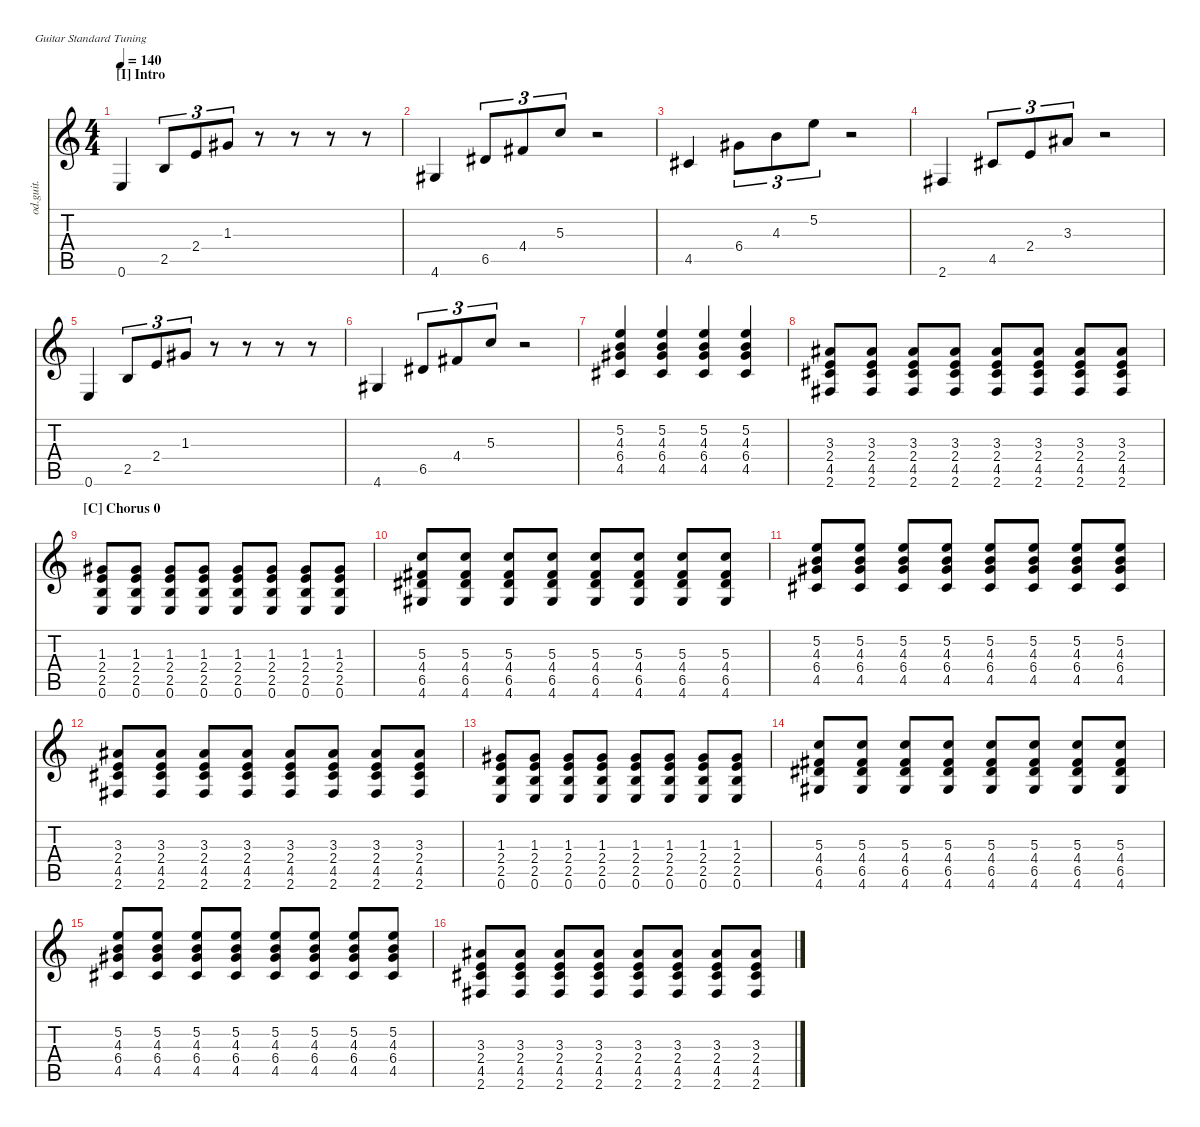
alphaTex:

\defaultSystemsLayout 4
\hideDynamics
\bracketExtendMode nobrackets
\otherSystemsTrackNameOrientation horizontal
\track ("Ритм" "od.guit.") {instrument overdrivenguitar}
\staff {score tabs}
\tuning (E4 B3 G3 D3 A2 E2)
\ts (4 4)
\section ("I" "Intro")
\tempo 140
\clef g2
\ks c
0.6.4{dy mf instrument overdrivenguitar beam Up} 2.5.8{tu (3 2) beam Up} 2.4.8{tu (3 2) beam Up} 1.3{acc #}.8{tu (3 2) beam Up} r.8{beam Up} r.8{beam Up} r.8{beam Up} r.8{beam Up} |
4.6{acc #}.4{beam Up} 6.5{acc #}.8{tu (3 2) beam Up} 4.4{acc #}.8{tu (3 2) beam Up} 5.3.8{tu (3 2) beam Up} r.2{beam Up} |
4.5{acc #}.4{beam Up} 6.4{acc #}.8{tu (3 2) beam Down} 4.3.8{tu (3 2) beam Down} 5.2.8{tu (3 2) beam Down} r.2{beam Down} |
2.6{acc #}.4{beam Up} 4.5{acc #}.8{tu (3 2) beam Up} 2.4.8{tu (3 2) beam Up} 3.3{acc #}.8{tu (3 2) beam Up} r.2{beam Up} |
0.6.4{beam Up} 2.5.8{tu (3 2) beam Up} 2.4.8{tu (3 2) beam Up} 1.3{acc #}.8{tu (3 2) beam Up} r.8{beam Up} r.8{beam Up} r.8{beam Up} r.8{beam Up} |
4.6{acc #}.4{beam Up} 6.5{acc #}.8{tu (3 2) beam Up} 4.4{acc #}.8{tu (3 2) beam Up} 5.3.8{tu (3 2) beam Up} r.2{beam Up} |
(4.5{acc #} 6.4{acc #} 4.3 5.2).4{beam Up} (4.5{acc #} 6.4{acc #} 4.3 5.2).4{beam Up} (4.5{acc #} 6.4{acc #} 4.3 5.2).4{beam Up} (4.5{acc #} 6.4{acc #} 4.3 5.2).4{beam Up} |
(2.6{acc #} 4.5{acc #} 2.4 3.3{acc #}).8{beam Up} (2.6{acc #} 4.5{acc #} 2.4 3.3{acc #}).8{beam Up} (2.6{acc #} 4.5{acc #} 2.4 3.3{acc #}).8{beam Up} (2.6{acc #} 4.5{acc #} 2.4 3.3{acc #}).8{beam Up} (2.6{acc #} 4.5{acc #} 2.4 3.3{acc #}).8{beam Up} (2.6{acc #} 4.5{acc #} 2.4 3.3{acc #}).8{beam Up} (2.6{acc #} 4.5{acc #} 2.4 3.3{acc #}).8{beam Up} (2.6{acc #} 4.5{acc #} 2.4 3.3{acc #}).8{beam Up} |
\section ("C" "Chorus 0")
(0.6 2.5 2.4 1.3{acc #}).8{beam Up} (0.6 2.5 2.4 1.3{acc #}).8{beam Up} (0.6 2.5 2.4 1.3{acc #}).8{beam Up} (0.6 2.5 2.4 1.3{acc #}).8{beam Up} (0.6 2.5 2.4 1.3{acc #}).8{beam Up} (0.6 2.5 2.4 1.3{acc #}).8{beam Up} (0.6 2.5 2.4 1.3{acc #}).8{beam Up} (0.6 2.5 2.4 1.3{acc #}).8{beam Up} |
(4.6{acc #} 6.5{acc #} 4.4{acc #} 5.3).8{beam Up} (4.6{acc #} 6.5{acc #} 4.4{acc #} 5.3).8{beam Up} (4.6{acc #} 6.5{acc #} 4.4{acc #} 5.3).8{beam Up} (4.6{acc #} 6.5{acc #} 4.4{acc #} 5.3).8{beam Up} (4.6{acc #} 6.5{acc #} 4.4{acc #} 5.3).8{beam Up} (4.6{acc #} 6.5{acc #} 4.4{acc #} 5.3).8{beam Up} (4.6{acc #} 6.5{acc #} 4.4{acc #} 5.3).8{beam Up} (4.6{acc #} 6.5{acc #} 4.4{acc #} 5.3).8{beam Up} |
(4.5{acc #} 6.4{acc #} 4.3 5.2).8{beam Up} (4.5{acc #} 6.4{acc #} 4.3 5.2).8{beam Up} (4.5{acc #} 6.4{acc #} 4.3 5.2).8{beam Up} (4.5{acc #} 6.4{acc #} 4.3 5.2).8{beam Up} (4.5{acc #} 6.4{acc #} 4.3 5.2).8{beam Up} (4.5{acc #} 6.4{acc #} 4.3 5.2).8{beam Up} (4.5{acc #} 6.4{acc #} 4.3 5.2).8{beam Up} (4.5{acc #} 6.4{acc #} 4.3 5.2).8{beam Up} |
(2.6{acc #} 4.5{acc #} 2.4 3.3{acc #}).8{beam Up} (2.6{acc #} 4.5{acc #} 2.4 3.3{acc #}).8{beam Up} (2.6{acc #} 4.5{acc #} 2.4 3.3{acc #}).8{beam Up} (2.6{acc #} 4.5{acc #} 2.4 3.3{acc #}).8{beam Up} (2.6{acc #} 4.5{acc #} 2.4 3.3{acc #}).8{beam Up} (2.6{acc #} 4.5{acc #} 2.4 3.3{acc #}).8{beam Up} (2.6{acc #} 4.5{acc #} 2.4 3.3{acc #}).8{beam Up} (2.6{acc #} 4.5{acc #} 2.4 3.3{acc #}).8{beam Up} |
(0.6 2.5 2.4 1.3{acc #}).8{beam Up} (0.6 2.5 2.4 1.3{acc #}).8{beam Up} (0.6 2.5 2.4 1.3{acc #}).8{beam Up} (0.6 2.5 2.4 1.3{acc #}).8{beam Up} (0.6 2.5 2.4 1.3{acc #}).8{beam Up} (0.6 2.5 2.4 1.3{acc #}).8{beam Up} (0.6 2.5 2.4 1.3{acc #}).8{beam Up} (0.6 2.5 2.4 1.3{acc #}).8{beam Up} |
(4.6{acc #} 6.5{acc #} 4.4{acc #} 5.3).8{beam Up} (4.6{acc #} 6.5{acc #} 4.4{acc #} 5.3).8{beam Up} (4.6{acc #} 6.5{acc #} 4.4{acc #} 5.3).8{beam Up} (4.6{acc #} 6.5{acc #} 4.4{acc #} 5.3).8{beam Up} (4.6{acc #} 6.5{acc #} 4.4{acc #} 5.3).8{beam Up} (4.6{acc #} 6.5{acc #} 4.4{acc #} 5.3).8{beam Up} (4.6{acc #} 6.5{acc #} 4.4{acc #} 5.3).8{beam Up} (4.6{acc #} 6.5{acc #} 4.4{acc #} 5.3).8{beam Up} |
(4.5{acc #} 6.4{acc #} 4.3 5.2).8{beam Up} (4.5{acc #} 6.4{acc #} 4.3 5.2).8{beam Up} (4.5{acc #} 6.4{acc #} 4.3 5.2).8{beam Up} (4.5{acc #} 6.4{acc #} 4.3 5.2).8{beam Up} (4.5{acc #} 6.4{acc #} 4.3 5.2).8{beam Up} (4.5{acc #} 6.4{acc #} 4.3 5.2).8{beam Up} (4.5{acc #} 6.4{acc #} 4.3 5.2).8{beam Up} (4.5{acc #} 6.4{acc #} 4.3 5.2).8{beam Up} |
(2.6{acc #} 4.5{acc #} 2.4 3.3{acc #}).8{beam Up} (2.6{acc #} 4.5{acc #} 2.4 3.3{acc #}).8{beam Up} (2.6{acc #} 4.5{acc #} 2.4 3.3{acc #}).8{beam Up} (2.6{acc #} 4.5{acc #} 2.4 3.3{acc #}).8{beam Up} (2.6{acc #} 4.5{acc #} 2.4 3.3{acc #}).8{beam Up} (2.6{acc #} 4.5{acc #} 2.4 3.3{acc #}).8{beam Up} (2.6{acc #} 4.5{acc #} 2.4 3.3{acc #}).8{beam Up} (2.6{acc #} 4.5{acc #} 2.4 3.3{acc #}).8{beam Up}
